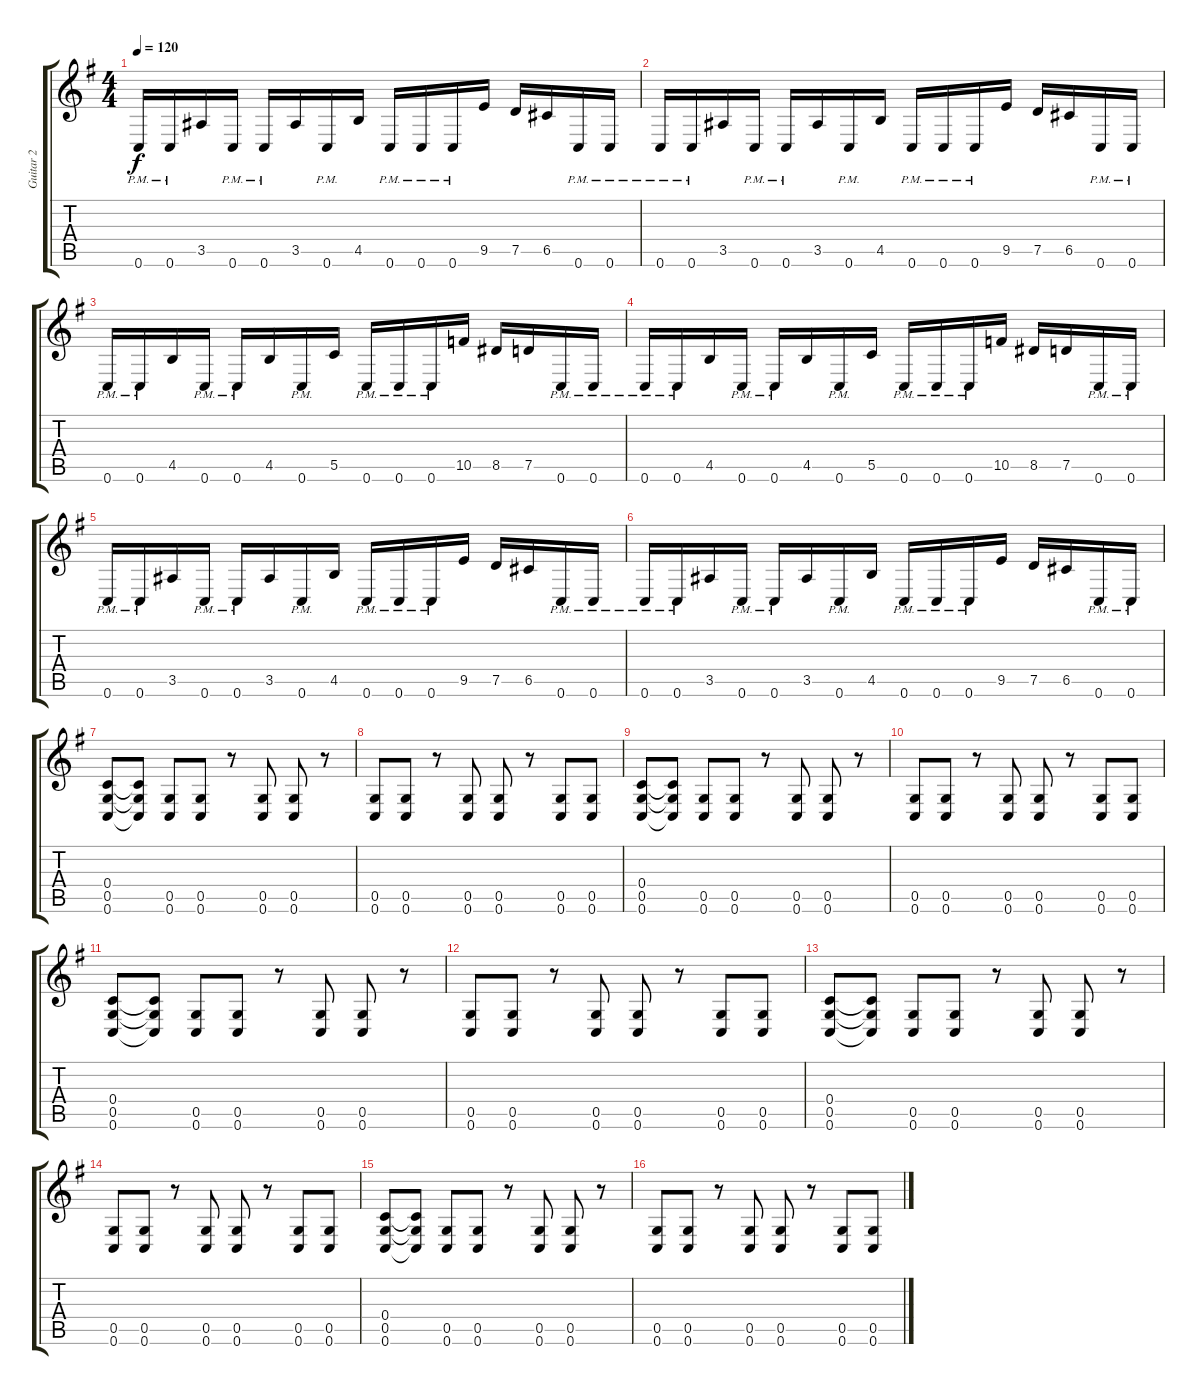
\track ("Guitar 2" "Guitar 2") {instrument distortionguitar}
\staff {score tabs}
\tuning (D4 A3 F3 C3 G2 C2) {hide}
\ts (4 4)
\tempo 120
\clef g2
\ks g
0.6{pm}.16{dy f} 0.6{pm}.16 3.5.16 0.6{pm}.16 0.6{pm}.16 3.5.16 0.6{pm}.16 4.5.16 0.6{pm}.16 0.6{pm}.16 0.6{pm}.16 9.5.16 7.5.16 6.5.16 0.6{pm}.16 0.6{pm}.16 |
0.6{pm}.16 0.6{pm}.16 3.5.16 0.6{pm}.16 0.6{pm}.16 3.5.16 0.6{pm}.16 4.5.16 0.6{pm}.16 0.6{pm}.16 0.6{pm}.16 9.5.16 7.5.16 6.5.16 0.6{pm}.16 0.6{pm}.16 |
0.6{pm}.16 0.6{pm}.16 4.5.16 0.6{pm}.16 0.6{pm}.16 4.5.16 0.6{pm}.16 5.5.16 0.6{pm}.16 0.6{pm}.16 0.6{pm}.16 10.5.16 8.5.16 7.5.16 0.6{pm}.16 0.6{pm}.16 |
0.6{pm}.16 0.6{pm}.16 4.5.16 0.6{pm}.16 0.6{pm}.16 4.5.16 0.6{pm}.16 5.5.16 0.6{pm}.16 0.6{pm}.16 0.6{pm}.16 10.5.16 8.5.16 7.5.16 0.6{pm}.16 0.6{pm}.16 |
0.6{pm}.16 0.6{pm}.16 3.5.16 0.6{pm}.16 0.6{pm}.16 3.5.16 0.6{pm}.16 4.5.16 0.6{pm}.16 0.6{pm}.16 0.6{pm}.16 9.5.16 7.5.16 6.5.16 0.6{pm}.16 0.6{pm}.16 |
0.6{pm}.16 0.6{pm}.16 3.5.16 0.6{pm}.16 0.6{pm}.16 3.5.16 0.6{pm}.16 4.5.16 0.6{pm}.16 0.6{pm}.16 0.6{pm}.16 9.5.16 7.5.16 6.5.16 0.6{pm}.16 0.6{pm}.16 |
(0.4 0.5 0.6).8 (0.4{t} 0.5{t} 0.6{t}).8 (0.5 0.6).8 (0.5 0.6).8 r.8 (0.5 0.6).8 (0.5 0.6).8 r.8 |
(0.5 0.6).8 (0.5 0.6).8 r.8 (0.5 0.6).8 (0.5 0.6).8 r.8 (0.5 0.6).8 (0.5 0.6).8 |
(0.4 0.5 0.6).8 (0.4{t} 0.5{t} 0.6{t}).8 (0.5 0.6).8 (0.5 0.6).8 r.8 (0.5 0.6).8 (0.5 0.6).8 r.8 |
(0.5 0.6).8 (0.5 0.6).8 r.8 (0.5 0.6).8 (0.5 0.6).8 r.8 (0.5 0.6).8 (0.5 0.6).8 |
(0.4 0.5 0.6).8 (0.4{t} 0.5{t} 0.6{t}).8 (0.5 0.6).8 (0.5 0.6).8 r.8 (0.5 0.6).8 (0.5 0.6).8 r.8 |
(0.5 0.6).8 (0.5 0.6).8 r.8 (0.5 0.6).8 (0.5 0.6).8 r.8 (0.5 0.6).8 (0.5 0.6).8 |
(0.4 0.5 0.6).8 (0.4{t} 0.5{t} 0.6{t}).8 (0.5 0.6).8 (0.5 0.6).8 r.8 (0.5 0.6).8 (0.5 0.6).8 r.8 |
(0.5 0.6).8 (0.5 0.6).8 r.8 (0.5 0.6).8 (0.5 0.6).8 r.8 (0.5 0.6).8 (0.5 0.6).8 |
(0.4 0.5 0.6).8 (0.4{t} 0.5{t} 0.6{t}).8 (0.5 0.6).8 (0.5 0.6).8 r.8 (0.5 0.6).8 (0.5 0.6).8 r.8 |
(0.5 0.6).8 (0.5 0.6).8 r.8 (0.5 0.6).8 (0.5 0.6).8 r.8 (0.5 0.6).8 (0.5 0.6).8
